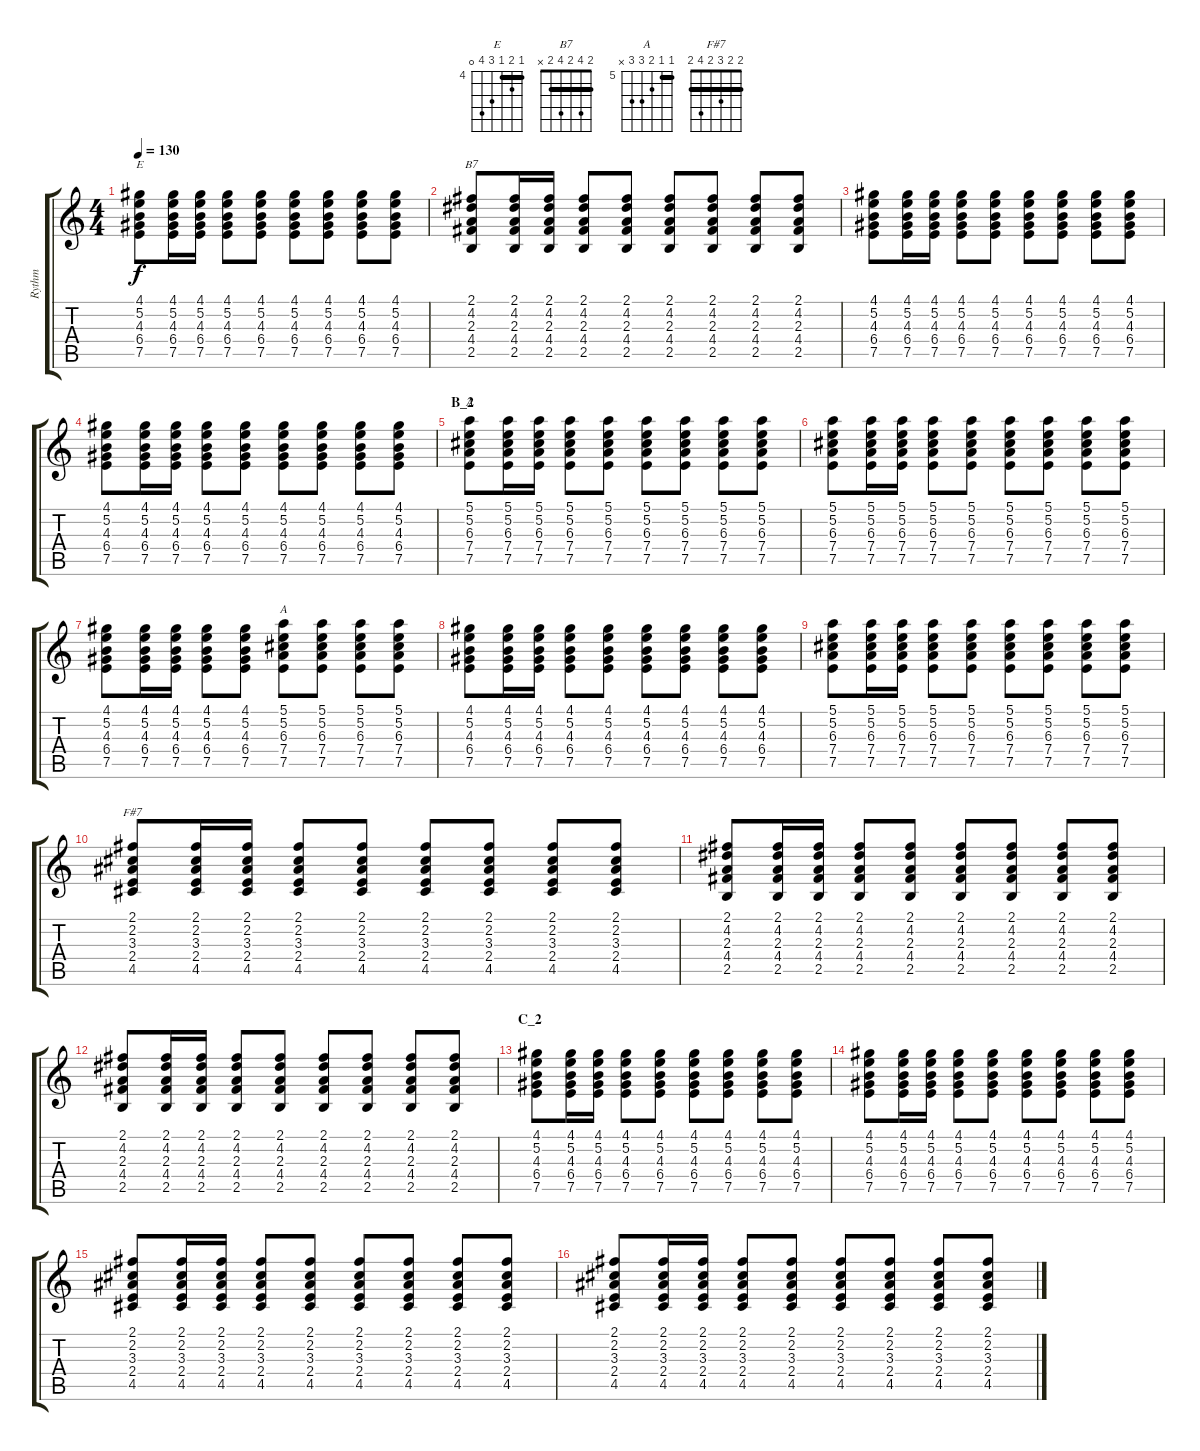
\track ("Rythm" "Rythm") {instrument acousticguitarnylon}
\staff {score tabs}
\tuning (E4 B3 G3 D3 A2 E2) {hide}
\chord ("E" 4 5 4 6 7 0) {firstfret 4 barre 4}
\chord ("B7" 2 4 2 4 2 x) {barre 2}
\chord ("A" 5 5 6 7 7 5) {firstfret 5 barre 5}
\chord ("A" 5 5 6 7 7 x) {firstfret 5 barre 5}
\chord ("F#7" 2 2 3 2 4 2) {barre 2}
\ts (4 4)
\tempo 130
\clef g2
\ks c
(4.1 5.2 4.3 6.4 7.5).8{ch "E" dy f} (4.1 5.2 4.3 6.4 7.5).16 (4.1 5.2 4.3 6.4 7.5).16 (4.1 5.2 4.3 6.4 7.5).8 (4.1 5.2 4.3 6.4 7.5).8 (4.1 5.2 4.3 6.4 7.5).8 (4.1 5.2 4.3 6.4 7.5).8 (4.1 5.2 4.3 6.4 7.5).8 (4.1 5.2 4.3 6.4 7.5).8 |
(2.1 4.2 2.3 4.4 2.5).8{ch "B7"} (2.1 4.2 2.3 4.4 2.5).16 (2.1 4.2 2.3 4.4 2.5).16 (2.1 4.2 2.3 4.4 2.5).8 (2.1 4.2 2.3 4.4 2.5).8 (2.1 4.2 2.3 4.4 2.5).8 (2.1 4.2 2.3 4.4 2.5).8 (2.1 4.2 2.3 4.4 2.5).8 (2.1 4.2 2.3 4.4 2.5).8 |
(4.1 5.2 4.3 6.4 7.5).8 (4.1 5.2 4.3 6.4 7.5).16 (4.1 5.2 4.3 6.4 7.5).16 (4.1 5.2 4.3 6.4 7.5).8 (4.1 5.2 4.3 6.4 7.5).8 (4.1 5.2 4.3 6.4 7.5).8 (4.1 5.2 4.3 6.4 7.5).8 (4.1 5.2 4.3 6.4 7.5).8 (4.1 5.2 4.3 6.4 7.5).8 |
(4.1 5.2 4.3 6.4 7.5).8 (4.1 5.2 4.3 6.4 7.5).16 (4.1 5.2 4.3 6.4 7.5).16 (4.1 5.2 4.3 6.4 7.5).8 (4.1 5.2 4.3 6.4 7.5).8 (4.1 5.2 4.3 6.4 7.5).8 (4.1 5.2 4.3 6.4 7.5).8 (4.1 5.2 4.3 6.4 7.5).8 (4.1 5.2 4.3 6.4 7.5).8 |
\section ("" "B_2")
(5.1 5.2 6.3 7.4 7.5).8{ch "A"} (5.1 5.2 6.3 7.4 7.5).16 (5.1 5.2 6.3 7.4 7.5).16 (5.1 5.2 6.3 7.4 7.5).8 (5.1 5.2 6.3 7.4 7.5).8 (5.1 5.2 6.3 7.4 7.5).8 (5.1 5.2 6.3 7.4 7.5).8 (5.1 5.2 6.3 7.4 7.5).8 (5.1 5.2 6.3 7.4 7.5).8 |
(5.1 5.2 6.3 7.4 7.5).8 (5.1 5.2 6.3 7.4 7.5).16 (5.1 5.2 6.3 7.4 7.5).16 (5.1 5.2 6.3 7.4 7.5).8 (5.1 5.2 6.3 7.4 7.5).8 (5.1 5.2 6.3 7.4 7.5).8 (5.1 5.2 6.3 7.4 7.5).8 (5.1 5.2 6.3 7.4 7.5).8 (5.1 5.2 6.3 7.4 7.5).8 |
(4.1 5.2 4.3 6.4 7.5).8 (4.1 5.2 4.3 6.4 7.5).16 (4.1 5.2 4.3 6.4 7.5).16 (4.1 5.2 4.3 6.4 7.5).8 (4.1 5.2 4.3 6.4 7.5).8 (5.1 5.2 6.3 7.4 7.5).8{ch "A"} (5.1 5.2 6.3 7.4 7.5).8 (5.1 5.2 6.3 7.4 7.5).8 (5.1 5.2 6.3 7.4 7.5).8 |
(4.1 5.2 4.3 6.4 7.5).8 (4.1 5.2 4.3 6.4 7.5).16 (4.1 5.2 4.3 6.4 7.5).16 (4.1 5.2 4.3 6.4 7.5).8 (4.1 5.2 4.3 6.4 7.5).8 (4.1 5.2 4.3 6.4 7.5).8 (4.1 5.2 4.3 6.4 7.5).8 (4.1 5.2 4.3 6.4 7.5).8 (4.1 5.2 4.3 6.4 7.5).8 |
(5.1 5.2 6.3 7.4 7.5).8 (5.1 5.2 6.3 7.4 7.5).16 (5.1 5.2 6.3 7.4 7.5).16 (5.1 5.2 6.3 7.4 7.5).8 (5.1 5.2 6.3 7.4 7.5).8 (5.1 5.2 6.3 7.4 7.5).8 (5.1 5.2 6.3 7.4 7.5).8 (5.1 5.2 6.3 7.4 7.5).8 (5.1 5.2 6.3 7.4 7.5).8 |
(2.1 2.2 3.3 2.4 4.5).8{ch "F#7"} (2.1 2.2 3.3 2.4 4.5).16 (2.1 2.2 3.3 2.4 4.5).16 (2.1 2.2 3.3 2.4 4.5).8 (2.1 2.2 3.3 2.4 4.5).8 (2.1 2.2 3.3 2.4 4.5).8 (2.1 2.2 3.3 2.4 4.5).8 (2.1 2.2 3.3 2.4 4.5).8 (2.1 2.2 3.3 2.4 4.5).8 |
(2.1 4.2 2.3 4.4 2.5).8 (2.1 4.2 2.3 4.4 2.5).16 (2.1 4.2 2.3 4.4 2.5).16 (2.1 4.2 2.3 4.4 2.5).8 (2.1 4.2 2.3 4.4 2.5).8 (2.1 4.2 2.3 4.4 2.5).8 (2.1 4.2 2.3 4.4 2.5).8 (2.1 4.2 2.3 4.4 2.5).8 (2.1 4.2 2.3 4.4 2.5).8 |
(2.1 4.2 2.3 4.4 2.5).8 (2.1 4.2 2.3 4.4 2.5).16 (2.1 4.2 2.3 4.4 2.5).16 (2.1 4.2 2.3 4.4 2.5).8 (2.1 4.2 2.3 4.4 2.5).8 (2.1 4.2 2.3 4.4 2.5).8 (2.1 4.2 2.3 4.4 2.5).8 (2.1 4.2 2.3 4.4 2.5).8 (2.1 4.2 2.3 4.4 2.5).8 |
\section ("" "C_2")
(4.1 5.2 4.3 6.4 7.5).8 (4.1 5.2 4.3 6.4 7.5).16 (4.1 5.2 4.3 6.4 7.5).16 (4.1 5.2 4.3 6.4 7.5).8 (4.1 5.2 4.3 6.4 7.5).8 (4.1 5.2 4.3 6.4 7.5).8 (4.1 5.2 4.3 6.4 7.5).8 (4.1 5.2 4.3 6.4 7.5).8 (4.1 5.2 4.3 6.4 7.5).8 |
(4.1 5.2 4.3 6.4 7.5).8 (4.1 5.2 4.3 6.4 7.5).16 (4.1 5.2 4.3 6.4 7.5).16 (4.1 5.2 4.3 6.4 7.5).8 (4.1 5.2 4.3 6.4 7.5).8 (4.1 5.2 4.3 6.4 7.5).8 (4.1 5.2 4.3 6.4 7.5).8 (4.1 5.2 4.3 6.4 7.5).8 (4.1 5.2 4.3 6.4 7.5).8 |
(2.1 2.2 3.3 2.4 4.5).8 (2.1 2.2 3.3 2.4 4.5).16 (2.1 2.2 3.3 2.4 4.5).16 (2.1 2.2 3.3 2.4 4.5).8 (2.1 2.2 3.3 2.4 4.5).8 (2.1 2.2 3.3 2.4 4.5).8 (2.1 2.2 3.3 2.4 4.5).8 (2.1 2.2 3.3 2.4 4.5).8 (2.1 2.2 3.3 2.4 4.5).8 |
(2.1 2.2 3.3 2.4 4.5).8 (2.1 2.2 3.3 2.4 4.5).16 (2.1 2.2 3.3 2.4 4.5).16 (2.1 2.2 3.3 2.4 4.5).8 (2.1 2.2 3.3 2.4 4.5).8 (2.1 2.2 3.3 2.4 4.5).8 (2.1 2.2 3.3 2.4 4.5).8 (2.1 2.2 3.3 2.4 4.5).8 (2.1 2.2 3.3 2.4 4.5).8
